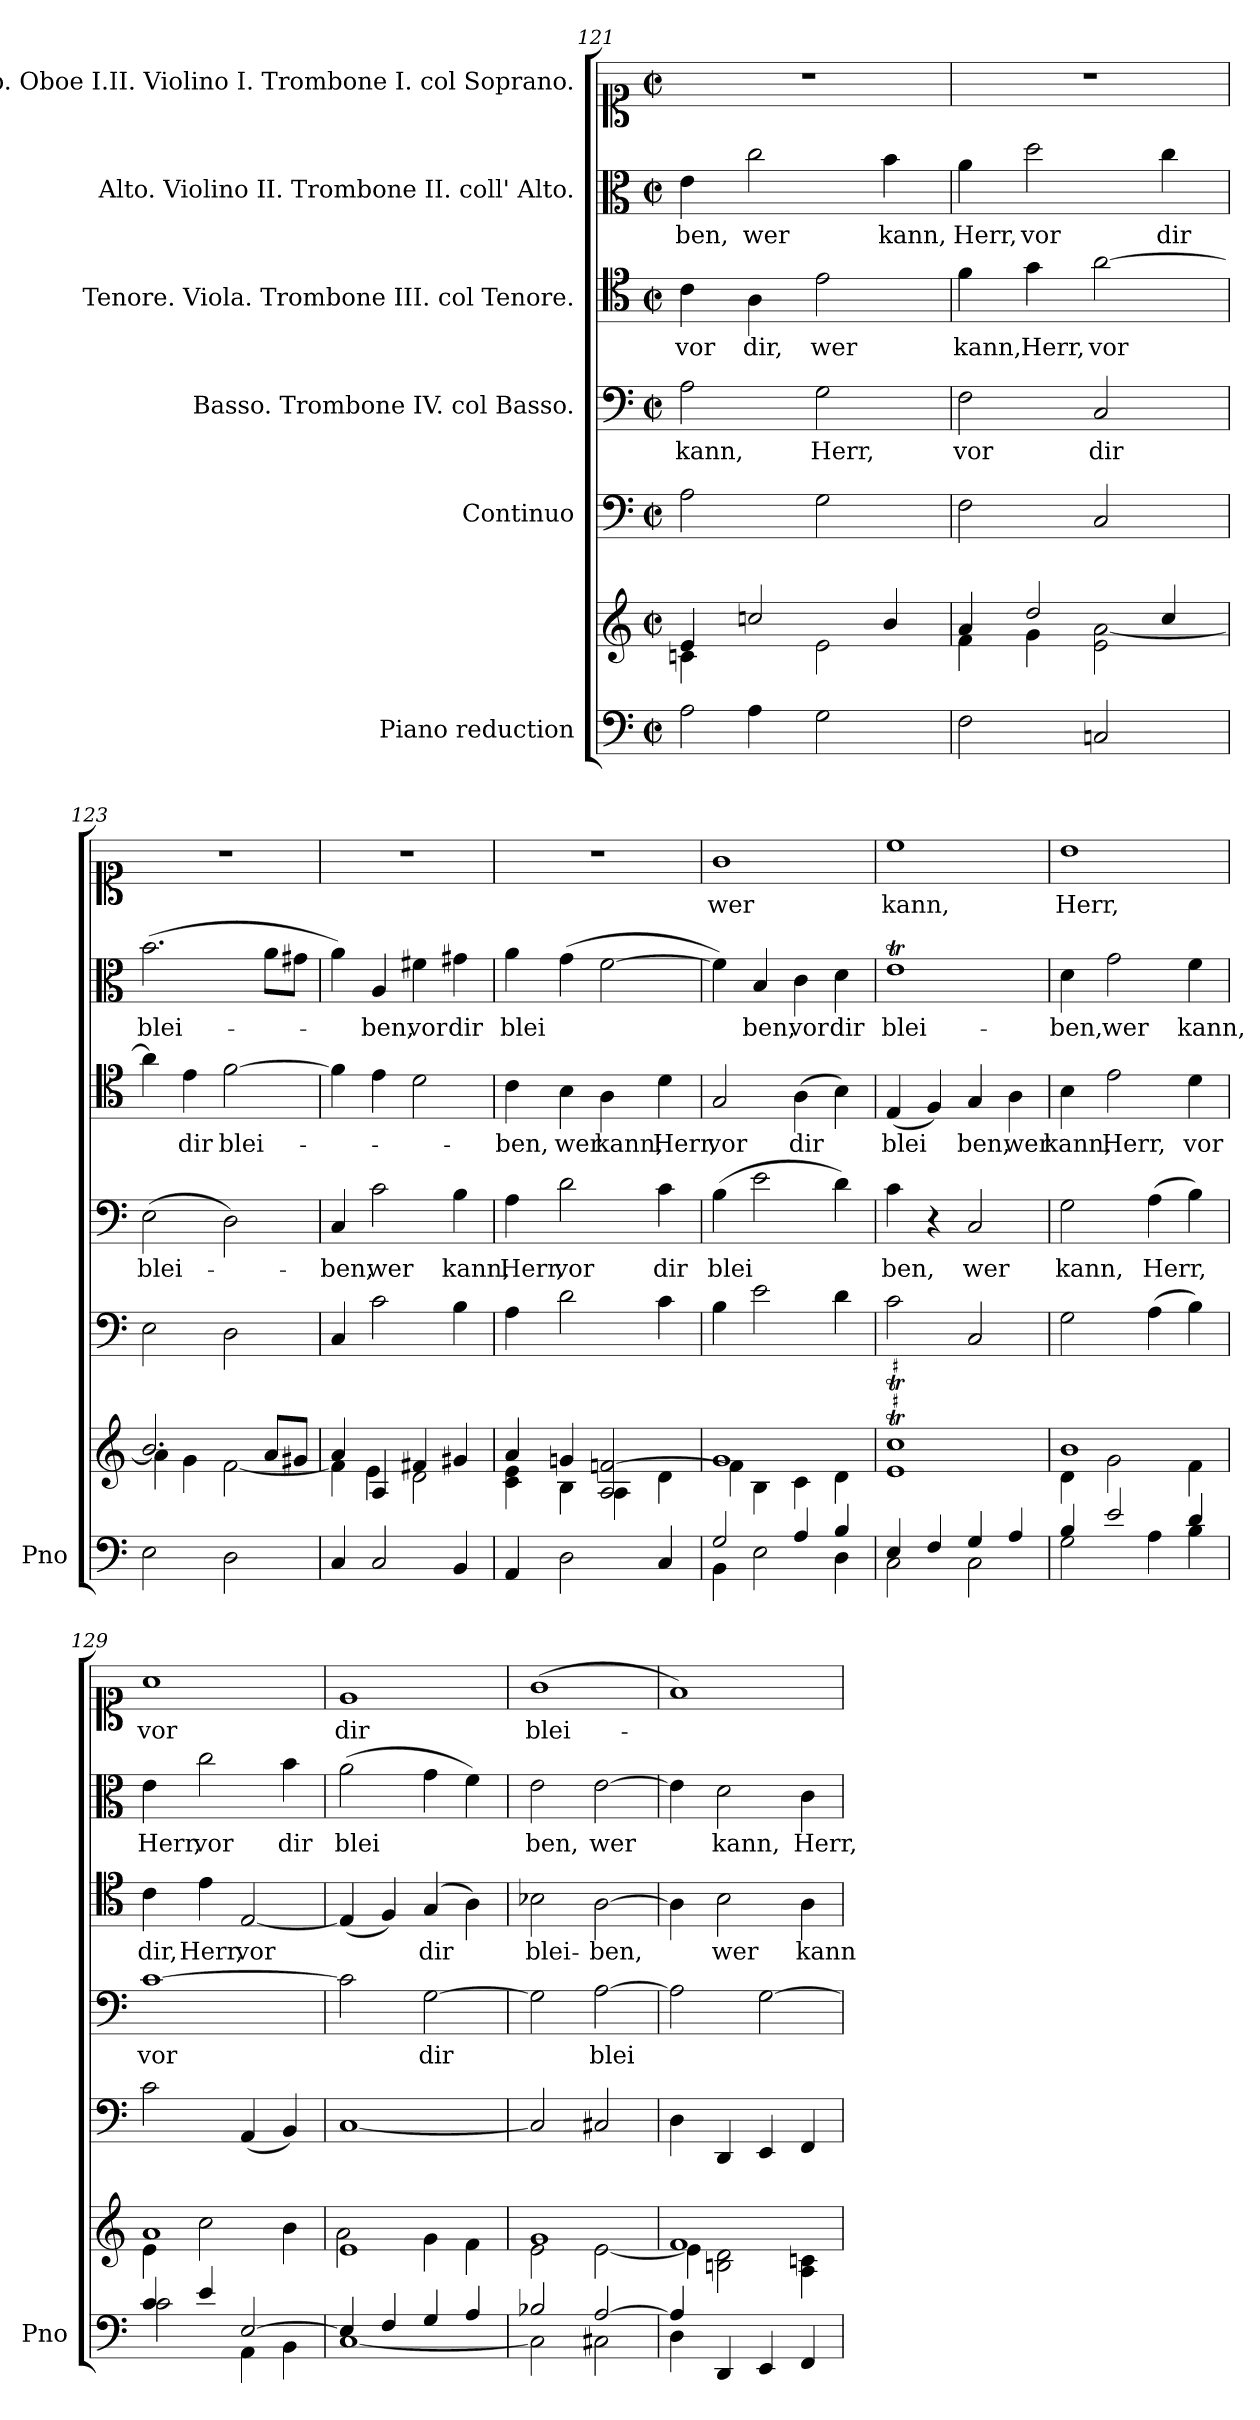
**kern	**kern	**kern	**kern	**text	**kern	**text	**kern	**text	**kern	**text
*part6	*part6	*part5	*part4	*part4	*part3	*part3	*part2	*part2	*part1	*part1
*staff7	*staff6	*staff5	*staff4	*staff4	*staff3	*staff3	*staff2	*staff2	*staff1	*staff1
*I"Piano reduction	*	*I"Continuo	*I"Basso. Trombone IV. col Basso.	*	*I"Tenore. Viola. Trombone III. col Tenore.	*	*I"Alto. Violino II. Trombone II. coll' Alto.	*	*I"Soprano. Oboe I.II. Violino I. Trombone I. col Soprano.	*
*I'Pno	*	*	*	*	*	*	*	*	*	*
*clefF4	*clefG2	*clefF4	*clefF4	*	*clefC4	*	*clefC3	*	*clefC1	*
*k[]	*k[]	*k[]	*k[]	*	*k[]	*	*k[]	*	*k[]	*
*M2/2	*M2/2	*M2/2	*M2/2	*	*M2/2	*	*M2/2	*	*M2/2	*
*met(c|)	*met(c|)	*met(c|)	*met(c|)	*	*met(c|)	*	*met(c|)	*	*met(c|)	*
=121	=121	=121	=121	=121	=121	=121	=121	=121	=121	=121
*^	*^	*	*	*	*	*	*	*	*	*
!	!	!	!	!	!	!LO:LY:b	!	!LO:LY:b	!	!LO:LY:b	!	!
4ryy	2A\	4e/	4cn\	2A\	2A\	kann,	4c\	vor	4e\	ben,	1r	.
!	!	!	!	!	!	!	!	!LO:LY:b	!	!LO:LY:b	!	!
4A\	.	2ccn/	4ryy	.	.	.	4A\	dir,	2cc\	wer	.	.
!	!	!	!	!	!	!LO:LY:b	!	!LO:LY:b	!	!	!	!
2ryy	2G\	.	2e\	2G\	2G\	Herr,	2e\	wer	.	.	.	.
!	!	!	!	!	!	!	!	!	!	!LO:LY:b	!	!
.	.	4b/	.	.	.	.	.	.	4b\	kann,	.	.
*v	*v	*	*	*	*	*	*	*	*	*	*	*
=122	=122	=122	=122	=122	=122	=122	=122	=122	=122	=122	=122
!	!	!	!	!	!LO:LY:b	!	!LO:LY:b	!	!LO:LY:b	!	!
2F\	4a/	4f\	2F\	2F\	vor	4f\	kann,	4a\	Herr,	1r	.
!	!	!	!	!	!	!	!LO:LY:b	!	!LO:LY:b	!	!
.	2dd/	4g\	.	.	.	4g\	Herr,	2dd\	vor	.	.
!	!	!	!	!	!LO:LY:b	!	!LO:LY:b	!	!	!	!
2Cn/	.	2e\ [2a\	2C/	2C/	dir	[2a\	vor	.	.	.	.
!	!	!	!	!	!	!	!	!	!LO:LY:b	!	!
.	4cc/	.	.	.	.	.	.	4cc\	dir	.	.
=123	=123	=123	=123	=123	=123	=123	=123	=123	=123	=123	=123
!	!	!	!	!	!LO:LY:b	!	!	!	!LO:LY:b	!	!
2E\	2.b/	4a\]	2E\	(2E\	blei-	4a\]	.	(2.b\	blei-	1r	.
!	!	!	!	!	!	!	!LO:LY:b	!	!	!	!
.	.	4g\	.	.	.	4e\	dir	.	.	.	.
!	!	!	!	!	!	!	!LO:LY:b	!	!	!	!
2D\	.	[2f\	2D\	2D\)	.	[2f\	blei-	.	.	.	.
.	8a/L	.	.	.	.	.	.	8a\L	.	.	.
.	8g#X/J	.	.	.	.	.	.	8g#X\J	.	.	.
=124	=124	=124	=124	=124	=124	=124	=124	=124	=124	=124	=124
!	!	!	!	!	!LO:LY:b	!	!	!	!	!	!
4C/	4a/	4f\]	4C/	4C/	ben,	4f\]	.	4a\)	.	1r	.
!	!	!	!	!	!LO:LY:b	!	!	!	!LO:LY:b	!	!
2C/	4A/	4e\	2c\	2c\	wer	4e\	.	4A/	ben,	.	.
!	!	!	!	!	!	!	!	!	!LO:LY:b	!	!
.	4f#X/	2d\	.	.	.	2d\	.	4f#X\	vor	.	.
!	!	!	!	!	!LO:LY:b	!	!	!	!LO:LY:b	!	!
4BB/	4g#X/	.	4B\	4B\	kann,	.	.	4g#X\	dir	.	.
!!LO:LB:g=z
=125	=125	=125	=125	=125	=125	=125	=125	=125	=125	=125	=125
!	!	!	!	!	!LO:LY:b	!	!LO:LY:b	!	!LO:LY:b	!	!
4AA/	4a/	4c\ 4e\	4A\	4A\	Herr,	4c\	ben,	4a\	blei	1r	.
!	!	!	!	!	!LO:LY:b	!	!LO:LY:b	!	!	!	!
2D\	4gn/	4B\	2d\	2d\	vor	4B\	wer	(4g\	.	.	.
!	!	!	!	!	!	!	!LO:LY:b	!	!	!	!
.	2A/ [2fn/	4A\	.	.	.	4A\	kann,	[2f\	.	.	.
!	!	!	!	!	!LO:LY:b	!	!LO:LY:b	!	!	!	!
4C/	.	4d\	4c\	4c\	dir	4d\	Herr,	.	.	.	.
=126	=126	=126	=126	=126	=126	=126	=126	=126	=126	=126	=126
*^	*	*	*	*	*	*	*	*	*	*	*
!	!	!	!	!	!	!LO:LY:b	!	!LO:LY:b	!	!	!	!LO:LY:b
2G/	4BB\	1g	4f\]	4B\	(4B\	blei	2G/	vor	4f\])	.	1g	wer
!	!	!	!	!	!	!	!	!	!	!LO:LY:b	!	!
.	2E\	.	4B\	2e\	2e\	.	.	.	4B/	ben,	.	.
!	!	!	!	!	!	!	!	!LO:LY:b	!	!LO:LY:b	!	!
4A/	.	.	4c\	.	.	.	(4A\	dir	4c\	vor	.	.
!	!	!	!	!	!	!	!	!	!	!LO:LY:b	!	!
4B/	4D\	.	4d\	4d\	4d\)	.	4B\)	.	4d\	dir	.	.
=127	=127	=127	=127	=127	=127	=127	=127	=127	=127	=127	=127	=127
!	!	!	!	!	!	!LO:LY:b	!	!LO:LY:b	!	!LO:LY:b	!	!LO:LY:b
*	*	*v	*v	*	*	*	*	*	*	*	*	*
4E/	2C\	1eT 1ccT	2c\	4c\	ben,	(4E/	blei	1et	blei--	1cc	kann,
4F/	.	.	.	4r	.	4F/)	.	.	.	.	.
!	!	!	!	!	!LO:LY:b	!	!LO:LY:b	!	!	!	!
4G/	2C\	.	2C/	2C/	wer	4G/	ben,	.	.	.	.
!	!	!	!	!	!	!	!LO:LY:b	!	!	!	!
4A/	.	.	.	.	.	4A\	wer	.	.	.	.
=128	=128	=128	=128	=128	=128	=128	=128	=128	=128	=128	=128
*	*	*^	*	*	*	*	*	*	*	*	*
!	!	!	!	!	!	!LO:LY:b	!	!LO:LY:b	!	!LO:LY:b	!	!LO:LY:b
4B/	2G\	1b	4d\	2G\	2G\	kann,	4B\	kann,	4d\	ben,	1b	Herr,
!	!	!	!	!	!	!	!	!LO:LY:b	!	!LO:LY:b	!	!
2e/	.	.	2g\	.	.	.	2e\	Herr,	2g\	wer	.	.
!	!	!	!	!	!	!LO:LY:b	!	!	!	!	!	!
.	4A\	.	.	(4A\	(4A\	Herr,	.	.	.	.	.	.
!	!	!	!	!	!	!	!	!LO:LY:b	!	!LO:LY:b	!	!
4d/	4B\	.	4f\	4B\)	4B\)	.	4d\	vor	4f\	kann,	.	.
=129	=129	=129	=129	=129	=129	=129	=129	=129	=129	=129	=129	=129
!	!	!	!	!	!	!LO:LY:b	!	!LO:LY:b	!	!LO:LY:b	!	!LO:LY:b
4c/	2c\	1a	4e\	2c\	[1c	vor	4c\	dir,	4e\	Herr,	1a	vor
!	!	!	!	!	!	!	!	!LO:LY:b	!	!LO:LY:b	!	!
4e/	.	.	2cc\	.	.	.	4e\	Herr,	2cc\	vor	.	.
!	!	!	!	!	!	!	!	!LO:LY:b	!	!	!	!
[2E/	4AA\	.	.	(4AA/	.	.	[2E/	vor	.	.	.	.
!	!	!	!	!	!	!	!	!	!	!LO:LY:b	!	!
.	4BB\	.	4b\	4BB/)	.	.	.	.	4b\	dir	.	.
=130	=130	=130	=130	=130	=130	=130	=130	=130	=130	=130	=130	=130
!	!	!	!	!	!	!	!	!	!	!LO:LY:b	!	!LO:LY:b
4E/]	[1C	1e	2a\	[1C	2c\]	.	(4E/]	.	(2a\	blei	1e	dir
4F/	.	.	.	.	.	.	4F/)	.	.	.	.	.
!	!	!	!	!	!	!LO:LY:b	!	!LO:LY:b	!	!	!	!
4G/	.	.	4g\	.	[2G\	dir	(4G/	dir	4g\	.	.	.
4A/	.	.	4f\	.	.	.	4A\)	.	4f\)	.	.	.
=131	=131	=131	=131	=131	=131	=131	=131	=131	=131	=131	=131	=131
!	!	!	!	!	!	!	!	!LO:LY:b	!	!LO:LY:b	!	!LO:LY:b
2B-X/	2C\]	1g	2e\	2C/]	2G\]	.	2B-X\	blei-	2e\	ben,	(1g	blei-
!	!	!	!	!	!	!LO:LY:b	!	!LO:LY:b	!	!LO:LY:b	!	!
[2A/	2C#X\	.	[2e\	2C#X/	[2A\	blei	[2A\	ben,	[2e\	wer	.	.
=132	=132	=132	=132	=132	=132	=132	=132	=132	=132	=132	=132	=132
4A/]	4D\	1f	4e\]	4D\	2A\]	.	4A\]	.	4e\]	.	1f)	.
!	!	!	!	!	!	!	!	!LO:LY:b	!	!LO:LY:b	!	!
4DD/	4ryy	.	2Bn\ 2d\	4DD/	.	.	2B\	wer	2d\	kann,	.	.
4EE/	2ryy	.	.	4EE/	[2G\	.	.	.	.	.	.	.
!	!	!	!	!	!	!	!	!LO:LY:b	!	!LO:LY:b	!	!
4FF/	.	.	4A\ 4cn\	4FF/	.	.	4A\	kann	4c\	Herr,	.	.
*v	*v	*	*	*	*	*	*	*	*	*	*	*
*	*v	*v	*	*	*	*	*	*	*	*	*
=	=	=	=	=	=	=	=	=	=	=
*-	*-	*-	*-	*-	*-	*-	*-	*-	*-	*-
